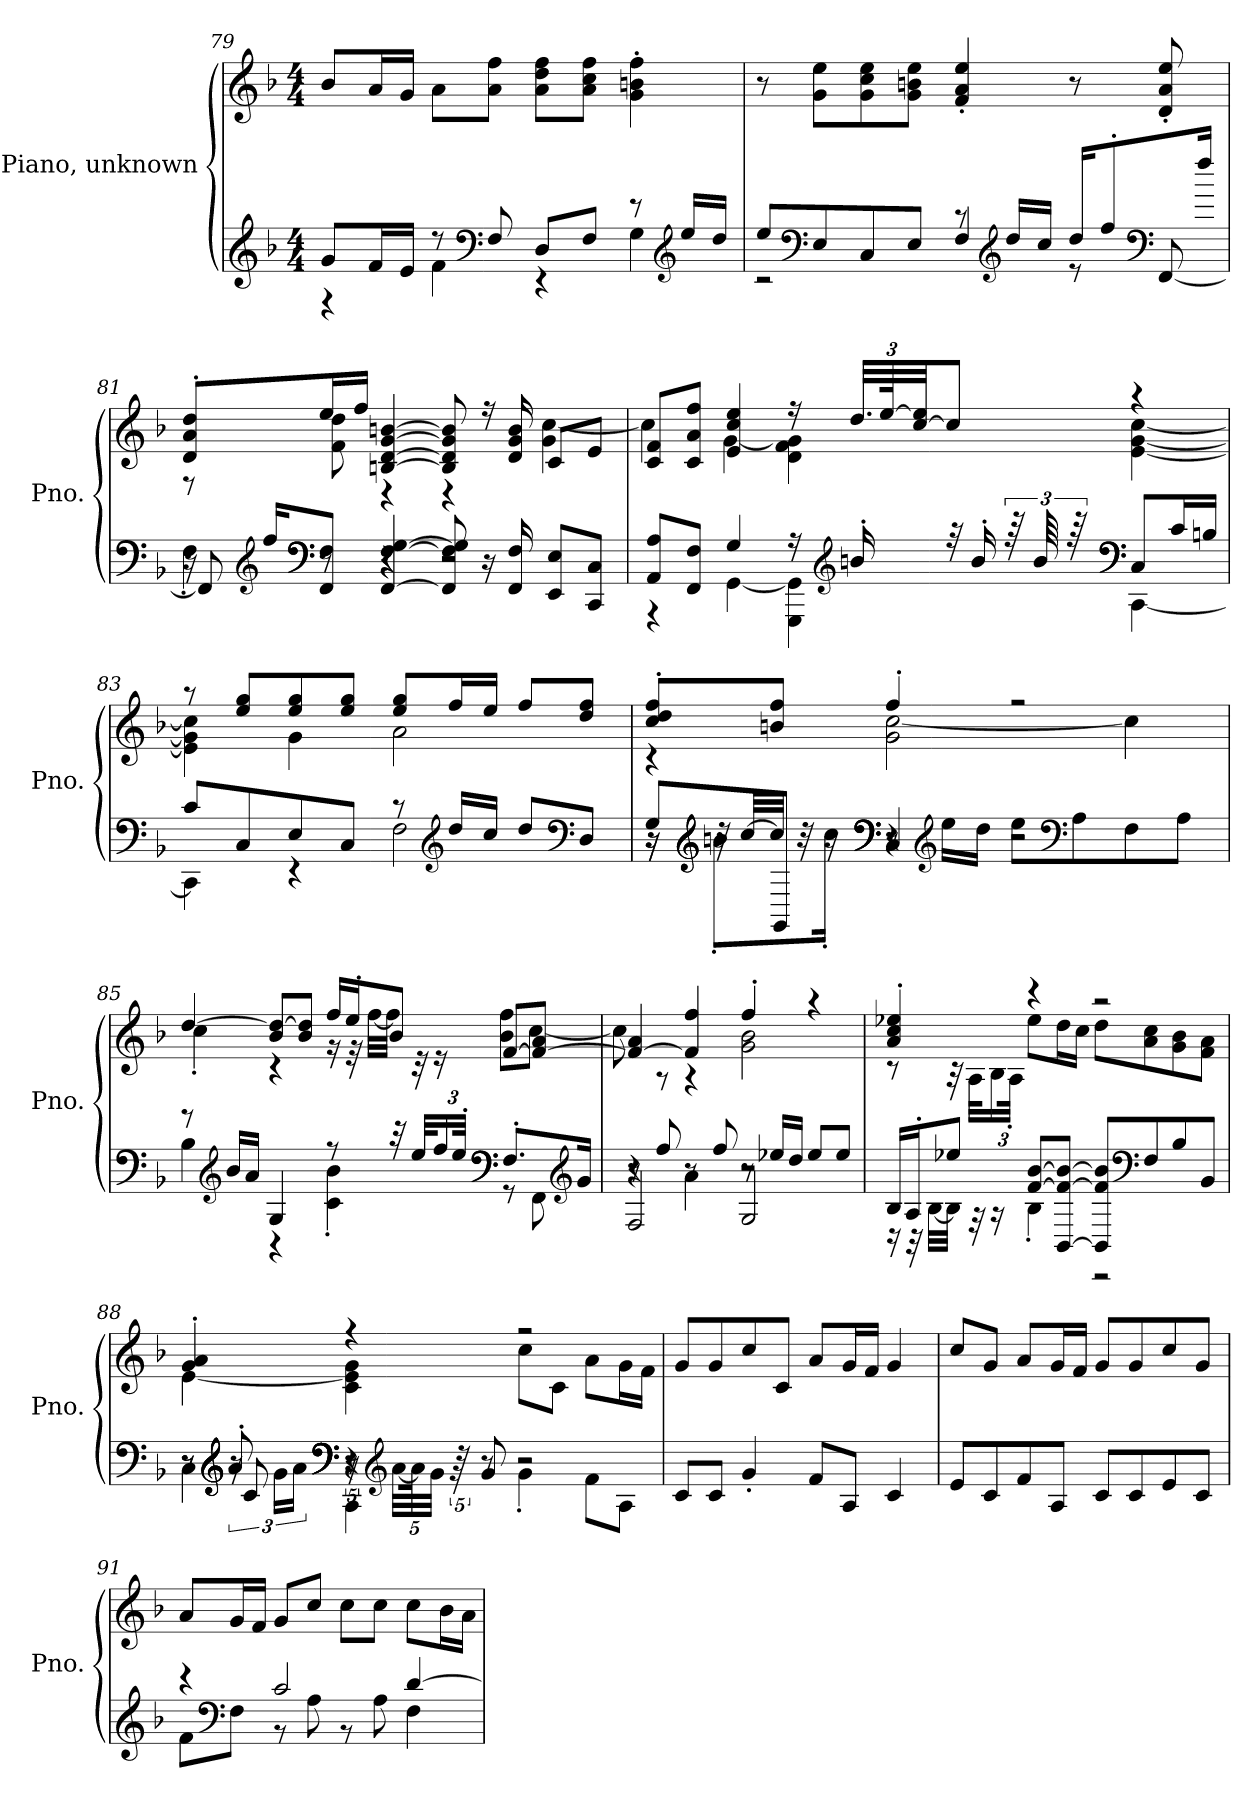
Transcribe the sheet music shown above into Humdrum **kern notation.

**kern	**kern
*part1	*part1
*staff2	*staff1
*I"Piano, unknown	*
*I'Pno.	*
*clefG2	*clefG2
*k[b-]	*k[b-]
*M4/4	*M4/4
=79	=79
*^	*
8g/L	4r	8b-/L
16f/L	.	16a/L
16e/JJ	.	16g/JJ
8r	4f\	8a\L
*clefF4	*	*
8F/	.	8a\ 8ff\J
8D/L	4r	8a\ 8dd\ 8ff\L
8F/J	.	8a\ 8cc\ 8ff\J
8r	4G\	4g\' 4bn\' 4ff\'
*clefG2	*	*
16ee/LL	.	.
16dd/JJ	.	.
!!LO:LB:g=z
=80	=80	=80
8ee/L	2r	8r
*clefF4	*	*
8E/	.	8g\ 8ee\L
8C/	.	8g\ 8cc\ 8ee\
8E/J	.	8g\ 8bn\ 8ee\J
8r	4F/	4f/' 4a/' 4ee/'
*clefG2	*	*
16dd/LL	.	.
16cc/JJ	.	.
16dd/KL	8r	8r
8ff'/	.	.
*clefF4	*	*
.	[8FF/	8d/' 8a/' 8ee/'
16ff/Jk	.	.
=81	=81	=81
*	*^	*^
16r	4F'\	8FF/]	8d/' 8a/' 8dd/'L	8r
*clefG2	*	*	*	*
16ff/KL	.	.	.	.
*clefF4	*	*	*	*
8FF/ 8F/J	.	8r	16ee/L	8f\ 8dd\
.	.	.	16ff/JJ	.
[4FF/ [4F/ [4G/	4r	4r	[4Bn/ [4d/ [4g/ [4bn/	4r
8FF/] 8F/] 8G/]	2r	2r	8B/] 8d/] 8g/] 8b/]	4r
16r	.	.	16r	.
16FF/ 16F/	.	.	16d/ 16g/ 16b/	.
8EE/ 8E/L	.	.	8c/L	4g\ [4cc\
8CC/ 8C/J	.	.	8e/J	.
*	*v	*v	*	*
!!LO:LB:g=z	!!
=82	=82	=82	=82
8AA/ 8A/L	4r	8c/ 8f/L	4cc\]
8FF/ 8F/J	.	8c/ 8a/ 8ff/J	.
4G/	[4GG\	4e/ 4cc/ 4ee/	[4g\
16r	4GGG\ 4GG\]	16r	4d\ 4f\ 4g\]
*clefG2	*	*	*
*	*	*Xbrackettup	*
16bn'/	.	48.dd/LLL	.
.	.	[96ee/K	.
.	.	[48cc/ 48ee/]JJ	.
32r	.	8cc/J]	.
16b'/	.	.	.
96r	.	.	.
96b/	.	.	.
96r	.	.	.
*clefF4	*	*	*
8C/L	[4CC\	4r	[4e\ [4g\ [4cc\
16c/L	.	.	.
16Bn/JJ	.	.	.
=83	=83	=83	=83
8c/L	4CC\]	8r	4e\] 4g\] 4cc\]
8C/	.	8ee/ 8gg/L	.
8E/	4r	8ee/ 8gg/	4g\
8C/J	.	8ee/ 8gg/J	.
8r	2F\	8ee/ 8gg/L	2a\
*clefG2	*	*	*
16dd/LL	.	16ff/L	.
16cc/JJ	.	16ee/JJ	.
8dd/L	.	8ff/L	.
*clefF4	*	*	*
8D/J	.	8dd/ 8ff/J	.
!!LO:PB:g=z	!!
=84	=84	=84	=84
*	*^	*	*
16r	16r	8G/L	8cc/' 8dd/' 8ff/'L	4r
*clefG2	*	*	*	*
32r	8bn'\L	.	.	.
[32cc/LLL	.	.	.	.
32cc/JJJ]	.	8GG/J	8bn/ 8ff/J	.
32r	.	.	.	.
16r	16cc'\Jk	.	.	.
*clefF4	*	*	*	*
4r	8r	4C/	4ff'/	2g\ [2cc\
*clefG2	*	*	*	*
.	16ee\LL	.	.	.
.	16dd\JJ	.	.	.
2r	8ee\L	2r	2r	.
*clefF4	*	*	*	*
.	8A\	.	.	.
.	8F\	.	.	4cc\]
.	8A\J	.	.	.
*	*v	*v	*	*
=85	=85	=85	=85
8r	4B-\	[4dd/	4cc'\
*clefG2	*	*	*
16b-/LL	.	.	.
16a/JJ	.	.	.
4G/	4r	8b-/ 8dd/_L	4r
.	.	8b-/ 8dd/]J	.
8r	4c\' 4b-\'	16ff/LL	16r
.	.	16ee'/J	32r
.	.	.	[32ff\LLL
32r	.	8b-/J	32ff\JJJ]
32ee/KLL	.	.	32r
*Xbrackettup	*	*	*
24ff/	.	.	16r
48ee'/JJk	.	.	.
*clefF4	*	*	*
8.F'/L	8r	[8f/L	8b-\ 8ff\L
.	8FF\	8f/_ 8a/J	[8cc\J
*clefG2	*	*	*
16g/Jk	.	.	.
!!LO:LB:g=z	!!
=86	=86	=86	=86
*	*^	*	*
8r	4r	2F/	4f/_ 4a/	8cc\]
8ff/	.	.	.	8r
8r	4a\	.	4f/] 4ff/	4r
8ff/	.	.	.	.
8r	2r	2G/	4ff'/	2g\ 2b-\
16ee-X/LL	.	.	.	.
16dd/JJ	.	.	.	.
8ee-/L	.	.	4r	.
8ee-/J	.	.	.	.
*	*v	*v	*	*
=87	=87	=87	=87
16B-/LL	16r	4a/' 4cc/' 4ee-X/'	8r
16A'/J	32r	.	.
.	[32B-\LLL	.	.
8ee-X/J	32B-\JJJ]	.	32r
.	32r	.	32A\KLL
.	16r	.	24B-\
.	.	.	48A'\JJk
[8f/ [8b-/L	4B-'\	4r	8ee-\L
[8BB-/ 8f/_ 8b-/_J	.	.	16dd\L
.	.	.	16cc\JJ
8BB-/] 8f/] 8b-/]L	2r	2r	8dd\L
*clefF4	*	*	*
8F/	.	.	8a\ 8cc\
8B-/	.	.	8g\ 8b-\
8BB-/J	.	.	8f\ 8a\J
!!LO:LB:g=z	!!
=88	=88	=88	=88
*^	*^	*	*
8r	8r	8r	4C\	4g/' 4a/'	[4e\
*clefG2	*	*	*	*	*
*	*brackettup	*	*	*	*
8a'/	24r	8c/	.	.	.
.	24g\LL	.	.	.	.
.	24a\JJ	.	.	.	.
*clefF4	*	*	*	*	*
8r	20r	4r	4CC\	4r	4c\ 4e\] 4g\
*clefG2	*	*	*	*	*
.	[40a\LLL	.	.	.	.
.	80a\K]	.	.	.	.
.	40g\JJJ	.	.	.	.
.	80r	.	.	.	.
8g/	8r	.	.	.	.
2r	4g'\	2r	2r	2r	8cc\L
.	.	.	.	.	8c\J
.	8f\L	.	.	.	8a\L
.	8A\J	.	.	.	16g\L
.	.	.	.	.	16f\JJ
*v	*v	*v	*v	*	*
*	*v	*v
=89	=89
8c/L	8g/L
8c/J	8g/
4g'/	8cc/
.	8c/J
8f/L	8a/L
8A/J	16g/L
.	16f/JJ
4c/	4g/
=90	=90
8e/L	8cc/L
8c/	8g/J
8f/	8a/L
8A/J	16g/L
.	16f/JJ
8c/L	8g/L
8c/	8g/
8e/	8cc/
8c/J	8g/J
!!LO:LB:g=z
=91	=91
*^	*
4r	8f\L	8a/L
*clefF4	*	*
.	8F\J	16g/L
.	.	16f/JJ
2c/	8r	8g/L
.	8A\	8cc/J
.	8r	8cc\L
.	8A\	8cc\J
[4d/	4F\	8cc\L
.	.	16b-\L
.	.	16a\JJ
*v	*v	*
=	=
*-	*-
